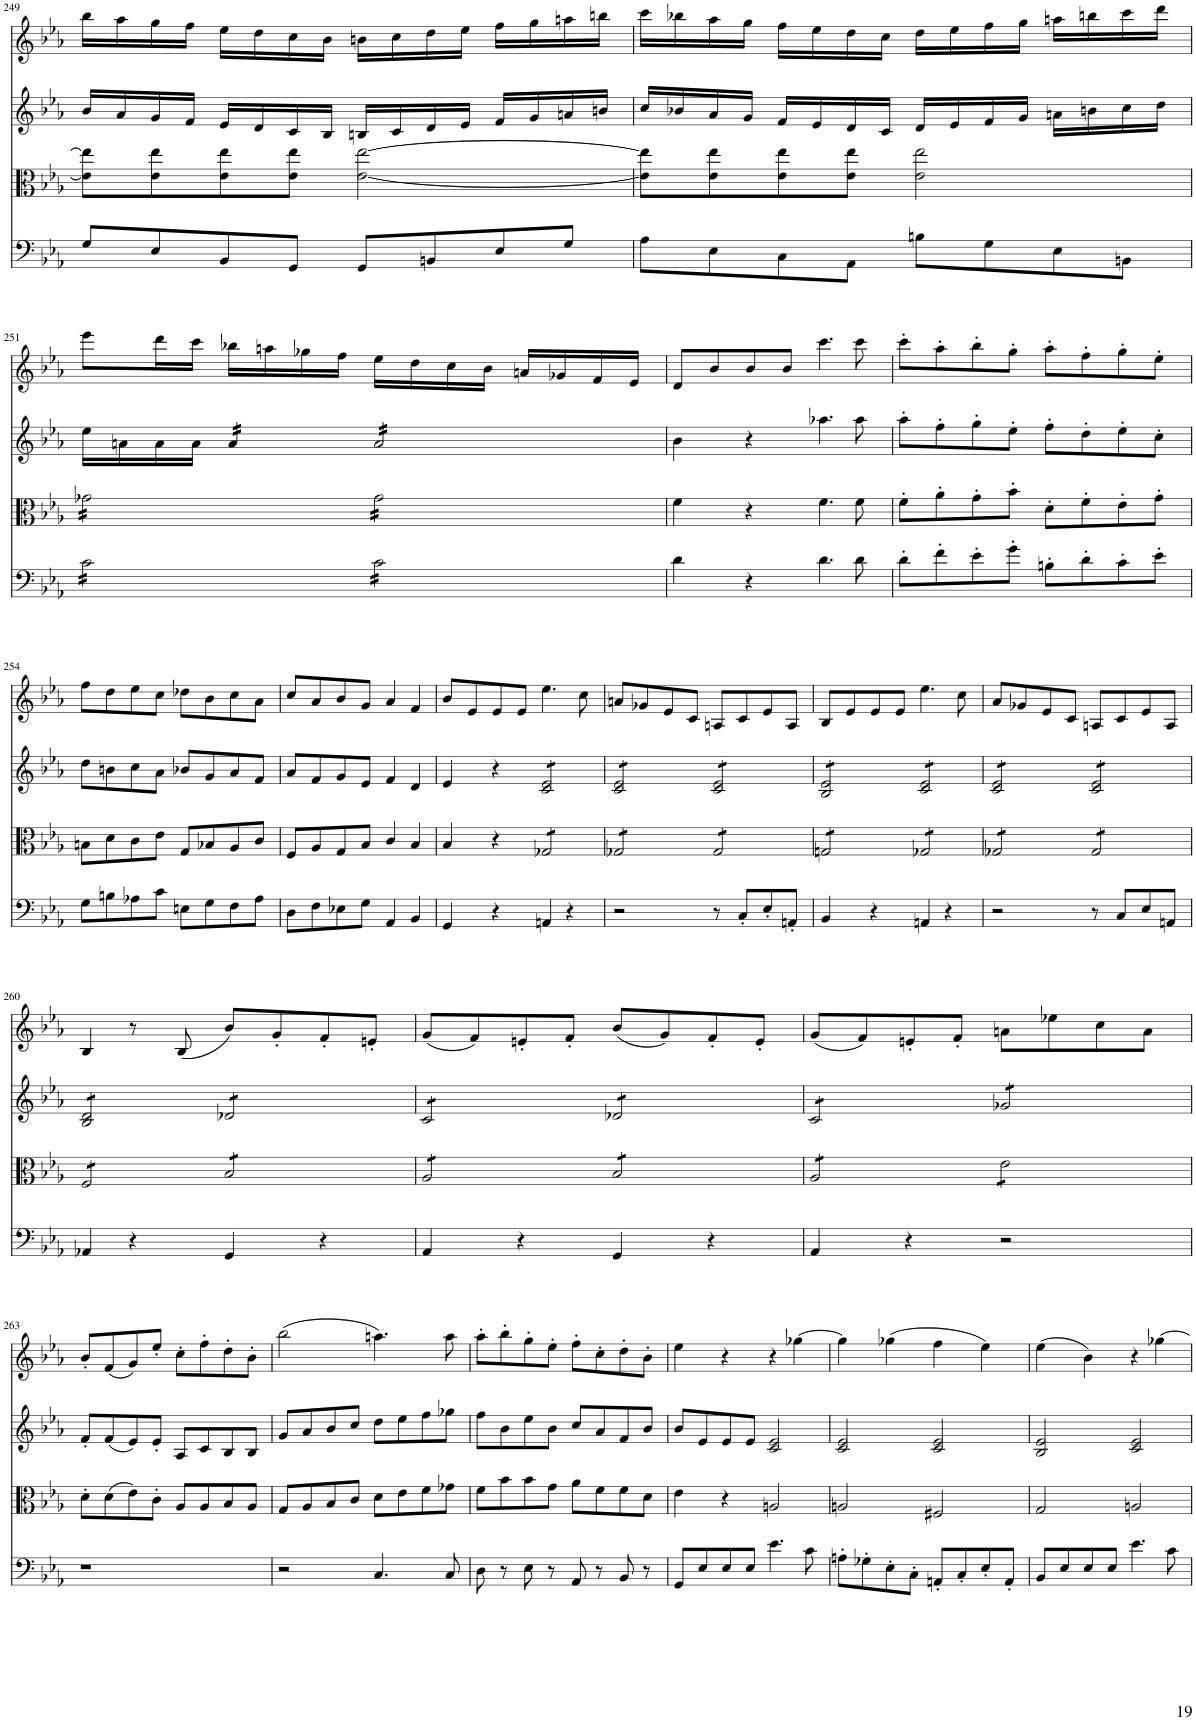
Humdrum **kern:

**kern	**kern	**kern	**kern
*part4	*part3	*part2	*part1
*staff4	*staff3	*staff2	*staff1
*I"Piano	*I"Piano	*I"Piano	*I"Piano
*I'Pno	*I'Pno	*I'Pno	*I'Pno
!!LO:PB:g=z
*clefF4	*clefC3	*clefG2	*clefG2
*k[b-e-a-]	*k[b-e-a-]	*k[b-e-a-]	*k[b-e-a-]
*M4/4	*M4/4	*M4/4	*M4/4
*met(c)	*met(c)	*met(c)	*met(c)
=249	=249	=249	=249
8G/L	8e-\] 8ee-\]L	16b-/LL	16bb-\LL
.	.	16a-/	16aa-\
8E-/	8e-\ 8ee-\	16g/	16gg\
.	.	16f/JJ	16ff\JJ
8BB-/	8e-\ 8ee-\	16e-/LL	16ee-\LL
.	.	16d/	16dd\
8GG/J	8e-\ 8ee-\J	16c/	16cc\
.	.	16B-/JJ	16b-\JJ
8GG/L	[2e-\ [2ee-\	16Bn/LL	16bn\LL
.	.	16c/	16cc\
8BBn/	.	16d/	16dd\
.	.	16e-/JJ	16ee-\JJ
8E-/	.	16f/LL	16ff\LL
.	.	16g/	16gg\
8G/J	.	16an/	16aan\
.	.	16bn/JJ	16bbn\JJ
=250	=250	=250	=250
8A-\L	8e-\] 8ee-\]L	16cc/LL	16ccc\LL
.	.	16b-X/	16bb-X\
8E-\	8e-\ 8ee-\	16a-/	16aa-\
.	.	16g/JJ	16gg\JJ
8C\	8e-\ 8ee-\	16f/LL	16ff\LL
.	.	16e-/	16ee-\
8AA-\J	8e-\ 8ee-\J	16d/	16dd\
.	.	16c/JJ	16cc\JJ
8Bn\L	2e-\ 2ee-\	16d/LL	16dd\LL
.	.	16e-/	16ee-\
8G\	.	16f/	16ff\
.	.	16g/JJ	16gg\JJ
8E-\	.	16an\LL	16aan\LL
.	.	16bn\	16bbn\
8BBn\J	.	16cc\	16ccc\
.	.	16dd\JJ	16ddd\JJ
!!LO:LB:g=z
=251	=251	=251	=251
*tremolo	*	*	*
*	*tremolo	*	*
16c\LL	16g-X\LL	16ee-\LL	8eee-\L
16c\	16g-X\	16an\	.
16c\	16g-X\	16a\	16ddd\L
16c\	16g-X\	16a\JJ	16ccc\JJ
*	*	*tremolo	*
16c\	16g-X\	16a/LL	16bb-X\LL
16c\	16g-X\	16a/	16aan\
16c\	16g-X\	16a/	16gg-X\
16c\JJ	16g-X\JJ	16a/JJ	16ff\JJ
16c\LL	16g-\LL	16a/LL	16ee-\LL
16c\	16g-\	16a/	16dd\
16c\	16g-\	16a/	16cc\
16c\	16g-\	16a/	16b-\JJ
16c\	16g-\	16a/	16an/LL
16c\	16g-\	16a/	16g-X/
16c\	16g-\	16a/	16f/
16c\JJ	16g-\JJ	16a/JJ	16e-/JJ
*	*	*Xtremolo	*
*	*Xtremolo	*	*
*Xtremolo	*	*	*
=252	=252	=252	=252
4d\	4f\	4b-\	8d/L
.	.	.	8b-/
4r	4r	4r	8b-/
.	.	.	8b-/J
4.d\	4.f\	4.aa-X\	4.ccc\
8d\	8f\	8aa-\	8ccc\
=253	=253	=253	=253
8d'\L	8f'\L	8aa-'\L	8ccc'\L
8f'\	8a-'\	8ff'\	8aa-'\
8e-'\	8g'\	8gg'\	8bb-'\
8g'\J	8b-'\J	8ee-'\J	8gg'\J
8Bn'\L	8d'\L	8ff'\L	8aa-'\L
8d'\	8f'\	8dd'\	8ff'\
8c'\	8e-'\	8ee-'\	8gg'\
8e-'\J	8g'\J	8cc'\J	8ee-'\J
!!LO:LB:g=z
=254	=254	=254	=254
8G\L	8Bn\L	8dd\L	8ff\L
8Bn\	8d\	8bn\	8dd\
8A-X\	8c\	8cc\	8ee-\
8c\J	8e-\J	8a-\J	8cc\J
8En\L	8G/L	8b-X/L	8dd-X\L
8G\	8B-X/	8g/	8b-\
8F\	8A-/	8a-/	8cc\
8A-\J	8c/J	8f/J	8a-\J
=255	=255	=255	=255
8D\L	8F/L	8a-/L	8cc/L
8F\	8A-/	8f/	8a-/
8E-X\	8G/	8g/	8b-/
8G\J	8B-/J	8e-/J	8g/J
4AA-/	4c/	4f/	4a-/
4BB-/	4B-/	4d/	4f/
=256	=256	=256	=256
4GG/	4B-/	4e-/	8b-/L
.	.	.	8e-/
4r	4r	4r	8e-/
.	.	.	8e-/J
*	*tremolo	*	*
*	*	*tremolo	*
4AAn/	8G-X/L	8c/ 8e-/L	4.ee-\
.	8G-X/	8c/ 8e-/	.
4r	8G-X/	8c/ 8e-/	.
.	8G-X/J	8c/ 8e-/J	8cc\
=257	=257	=257	=257
2r	8G-X/L	8c/ 8e-/L	8an/L
.	8G-X/	8c/ 8e-/	8g-X/
.	8G-X/	8c/ 8e-/	8e-/
.	8G-X/J	8c/ 8e-/J	8c/J
8r	8G-/L	8c/ 8e-/L	8An/L
8C'/L	8G-/	8c/ 8e-/	8c/
8E-'/	8G-/	8c/ 8e-/	8e-/
8AAn'/J	8G-/J	8c/ 8e-/J	8A/J
=258	=258	=258	=258
4BB-/	8Gn/L	8B-/ 8e-/L	8B-/L
.	8Gn/	8B-/ 8e-/	8e-/
4r	8Gn/	8B-/ 8e-/	8e-/
.	8Gn/J	8B-/ 8e-/J	8e-/J
4AAn/	8G-X/L	8c/ 8e-/L	4.ee-\
.	8G-X/	8c/ 8e-/	.
4r	8G-X/	8c/ 8e-/	.
.	8G-X/J	8c/ 8e-/J	8cc\
=259	=259	=259	=259
2r	8G-X/L	8c/ 8e-/L	8a-/L
.	8G-X/	8c/ 8e-/	8g-X/
.	8G-X/	8c/ 8e-/	8e-/
.	8G-X/J	8c/ 8e-/J	8c/J
8r	8G-/L	8c/ 8e-/L	8An/L
8C/L	8G-/	8c/ 8e-/	8c/
8E-/	8G-/	8c/ 8e-/	8e-/
8AAn/J	8G-/J	8c/ 8e-/J	8A/J
!!LO:LB:g=z
=260	=260	=260	=260
4AA-X/	8F/L	8B-/ 8d/L	4B-/
.	8F/	8B-/ 8d/	.
4r	8F/	8B-/ 8d/	8r
.	8F/J	8B-/ 8d/J	(8B-/
4GG/	8B-/L	8d-X/L	8b-/L)
.	8B-/	8d-X/	8g'/
4r	8B-/	8d-X/	8f'/
.	8B-/J	8d-X/J	8en'/J
=261	=261	=261	=261
4AA-/	8A-/L	8c/L	(8g/L
.	8A-/	8c/	8f/)
4r	8A-/	8c/	8en'/
.	8A-/J	8c/J	8f'/J
4GG/	8B-/L	8d-X/L	(8b-/L
.	8B-/	8d-X/	8g/)
4r	8B-/	8d-X/	8f'/
.	8B-/J	8d-X/J	8e'/J
=262	=262	=262	=262
4AA-/	8A-/L	8c/L	(8g/L
.	8A-/	8c/	8f/)
4r	8A-/	8c/	8en'/
.	8A-/J	8c/J	8f'/J
2r	8e-\L	8g-X/L	8an\L
.	8e-\	8g-X/	8ee-X\
.	8e-\	8g-X/	8cc\
.	8e-\J	8g-X/J	8a\J
*	*	*Xtremolo	*
*	*Xtremolo	*	*
!!LO:LB:g=z
=263	=263	=263	=263
1r	8d'\L	8f'/L	8b-'/L
.	(8d\	(8f/	(8f/
.	8e-\)	8e-/)	8g/)
.	8c'\J	8e-'/J	8ee-'/J
.	8A-/L	8A-/L	8cc'\L
.	8A-/	8c/	8ff'\
.	8B-/	8B-/	8dd'\
.	8A-/J	8B-/J	8b-'\J
=264	=264	=264	=264
2r	8G/L	8g/L	(2bb-\
.	8A-/	8a-/	.
.	8B-/	8b-/	.
.	8c/J	8cc/J	.
4.C/	8d\L	8dd\L	4.aan\)
.	8e-\	8ee-\	.
.	8f\	8ff\	.
8C/	8g-X\J	8gg-X\J	8aa\
=265	=265	=265	=265
8D\	8f\L	8ff\L	8aa-'\L
8r	8b-\	8b-\	8bb-'\
8E-\	8b-\	8ee-\	8gg'\
8r	8g\J	8b-\J	8ee-'\J
8AA-/	8a-\L	8cc/L	8ff'\L
8r	8f\	8a-/	8cc'\
8BB-/	8f\	8f/	8dd'\
8r	8d\J	8b-/J	8b-'\J
=266	=266	=266	=266
8GG/L	4e-\	8b-/L	4ee-\
8E-/	.	8e-/	.
8E-/	4r	8e-/	4r
8E-/J	.	8e-/J	.
4.e-\	2An/	2c/ 2e-/	4r
.	.	.	[4gg-X\
8c\	.	.	.
=267	=267	=267	=267
8An'\L	2An/	2c/ 2e-/	4gg-\]
8G-X'\	.	.	.
8E-'\	.	.	(4gg-X\
8C'\J	.	.	.
8AAn'/L	2F#X/	2c/ 2e-/	4ff\
8C'/	.	.	.
8E-'/	.	.	4ee-\)
8AA'/J	.	.	.
=268	=268	=268	=268
8BB-/L	2G/	2B-/ 2e-/	(4ee-\
8E-/	.	.	.
8E-/	.	.	4b-\)
8E-/J	.	.	.
4.e-\	2An/	2c/ 2e-/	4r
.	.	.	[4gg-X\
8c\	.	.	.
=	=	=	=
*-	*-	*-	*-
